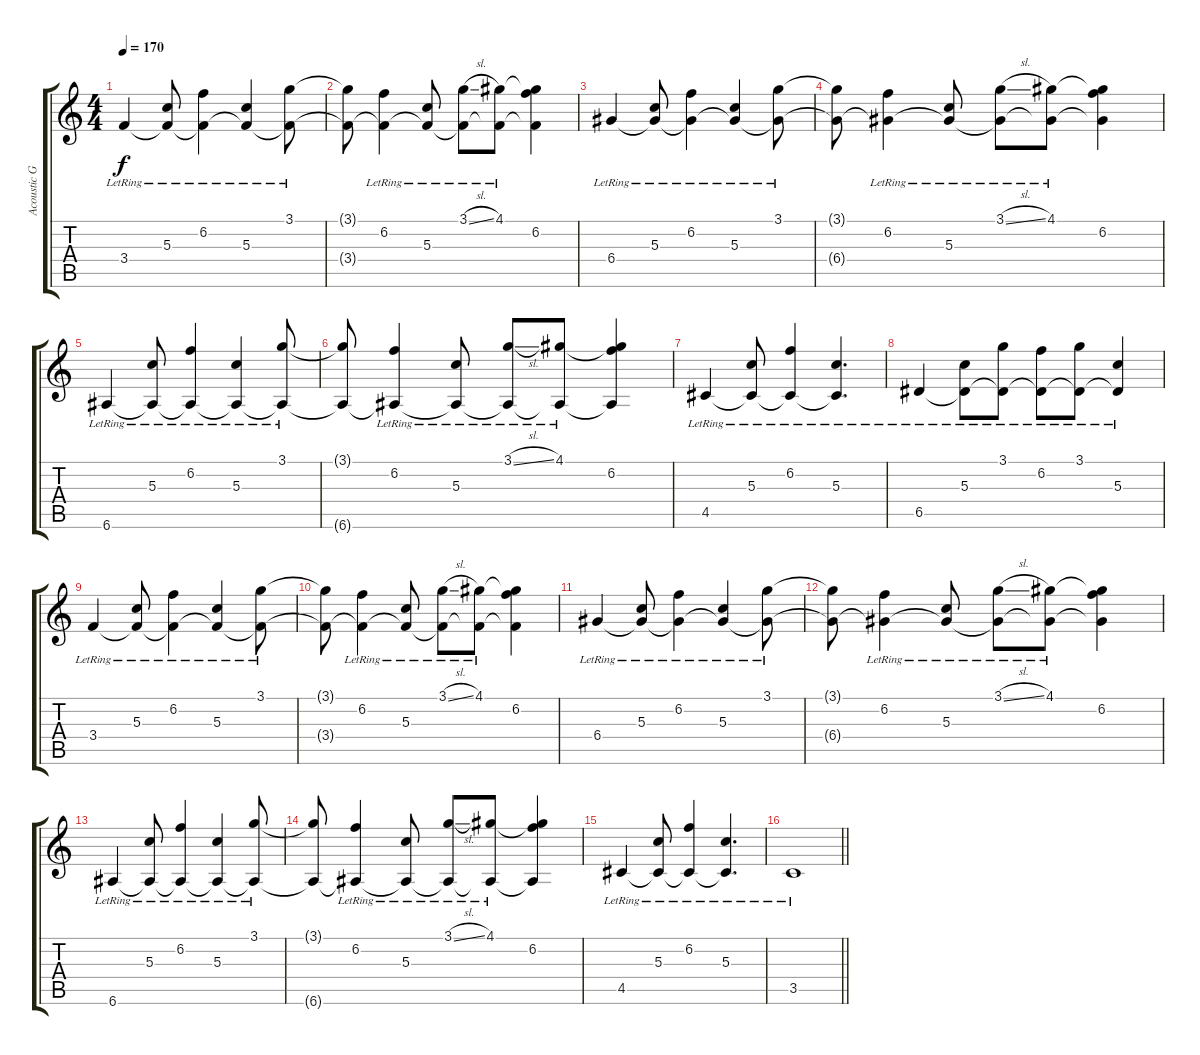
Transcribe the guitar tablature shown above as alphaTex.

\track ("Acoustic Guitar" "Acoustic G") {instrument acousticguitarsteel}
\staff {score tabs}
\tuning (E4 B3 G3 D3 A2 E2) {hide}
\ts (4 4)
\tempo 170
\clef g2
\ks c
3.4{lr}.4{dy f} (5.3{lr} 3.4{t}).8 (6.2{lr} 3.4{t}).4 (5.3{lr} 3.4{t}).4 (3.1{lr} 3.4{t}).8 |
(3.1{t} 3.4{t}).8 (6.2{lr} 3.4{t}).4 (5.3{lr} 3.4{t}).8 (3.1{sl lr} 3.4{t}).8 (4.1{lr} 3.4{t}).8 (4.1{t} 6.2 3.4{t}).4 |
6.4{lr}.4 (5.3{lr} 6.4{t}).8 (6.2{lr} 6.4{t}).4 (5.3{lr} 6.4{t}).4 (3.1{lr} 6.4{t}).8 |
(3.1{t} 6.4{t}).8 (6.2{lr} 6.4{t}).4 (5.3{lr} 6.4{t}).8 (3.1{sl lr} 6.4{t}).8 (4.1{lr} 6.4{t}).8 (4.1{t} 6.2 6.4{t}).4 |
6.6{lr}.4 (5.3{lr} 6.6{t}).8 (6.2{lr} 6.6{t}).4 (5.3{lr} 6.6{t}).4 (3.1{lr} 6.6{t}).8 |
(3.1{t} 6.6{t}).8 (6.2{lr} 6.6{t}).4 (5.3{lr} 6.6{t}).8 (3.1{sl lr} 6.6{t}).8 (4.1{lr} 6.6{t}).8 (4.1{t} 6.2 6.6{t}).4 |
4.5{lr}.4 (5.3{lr} 4.5{t}).8 (6.2{lr} 4.5{t}).4 (5.3{lr} 4.5{t}).4{d} |
6.5{lr}.4 (5.3{lr} 6.5{t}).8 (3.1{lr} 6.5{t}).8 (6.2{lr} 6.5{t}).8 (3.1{lr} 6.5{t}).8 (5.3{lr} 6.5{t}).4 |
3.4{lr}.4 (5.3{lr} 3.4{t}).8 (6.2{lr} 3.4{t}).4 (5.3{lr} 3.4{t}).4 (3.1{lr} 3.4{t}).8 |
(3.1{t} 3.4{t}).8 (6.2{lr} 3.4{t}).4 (5.3{lr} 3.4{t}).8 (3.1{sl lr} 3.4{t}).8 (4.1{lr} 3.4{t}).8 (4.1{t} 6.2 3.4{t}).4 |
6.4{lr}.4 (5.3{lr} 6.4{t}).8 (6.2{lr} 6.4{t}).4 (5.3{lr} 6.4{t}).4 (3.1{lr} 6.4{t}).8 |
(3.1{t} 6.4{t}).8 (6.2{lr} 6.4{t}).4 (5.3{lr} 6.4{t}).8 (3.1{sl lr} 6.4{t}).8 (4.1{lr} 6.4{t}).8 (4.1{t} 6.2 6.4{t}).4 |
6.6{lr}.4 (5.3{lr} 6.6{t}).8 (6.2{lr} 6.6{t}).4 (5.3{lr} 6.6{t}).4 (3.1{lr} 6.6{t}).8 |
(3.1{t} 6.6{t}).8 (6.2{lr} 6.6{t}).4 (5.3{lr} 6.6{t}).8 (3.1{sl lr} 6.6{t}).8 (4.1{lr} 6.6{t}).8 (4.1{t} 6.2 6.6{t}).4 |
4.5{lr}.4 (5.3{lr} 4.5{t}).8 (6.2{lr} 4.5{t}).4 (5.3{lr} 4.5{t}).4{d} |
\barLineRight lightlight
3.5{lr}.1
